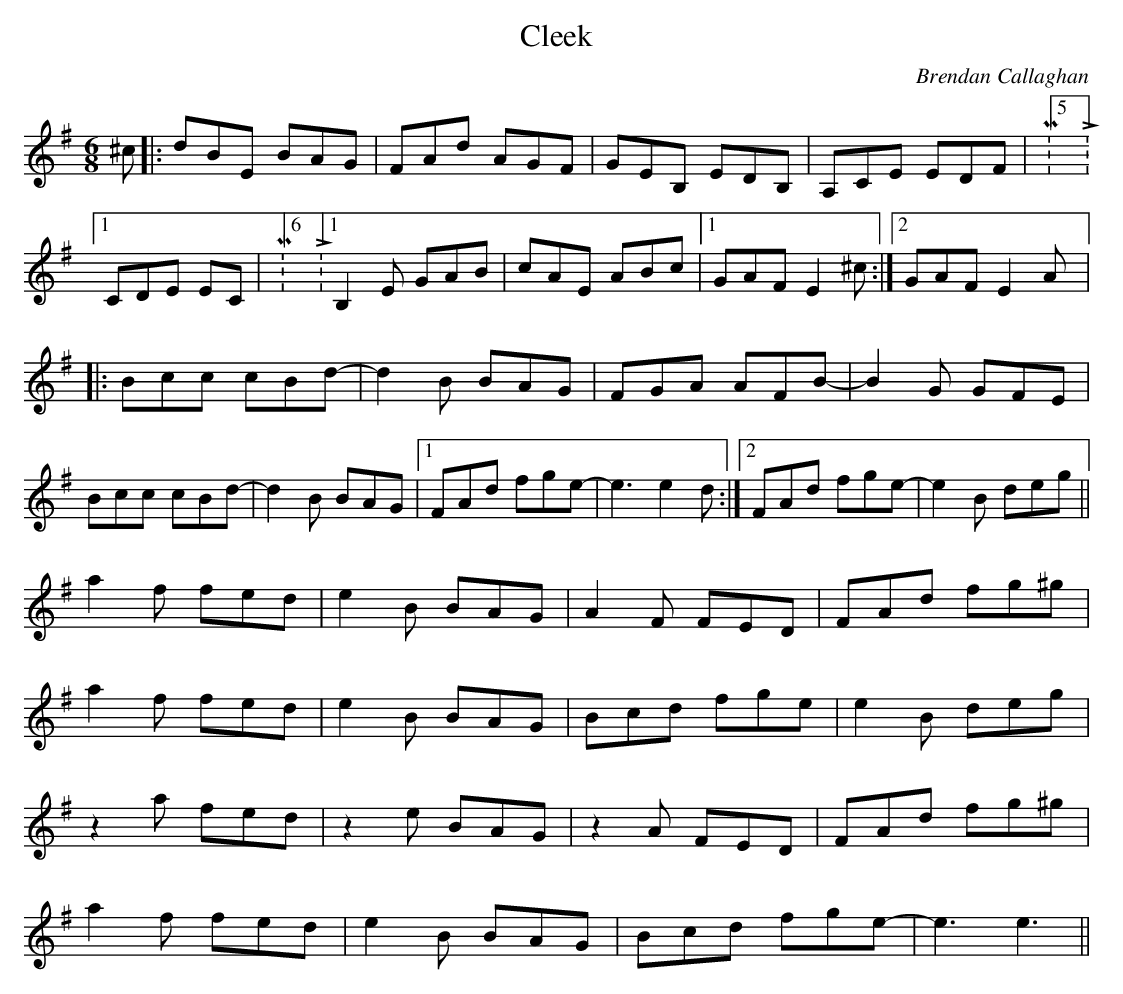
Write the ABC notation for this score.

X:1
T:Cleek
M:6/8
L:1/8
C:Brendan Callaghan
K:EMin
^c |: dBE BAG | FAd AGF | GEB, EDB, | A,CE EDF |M:5/8 L:1/8\
!CDE EC | M:6/8 L:1/8\
B,2E GAB | cAE ABc |1 GAF E2^c :|2 GAF E2A |:
!Bcc cBd- | d2B BAG | FGA AFB- | B2G GFE |
!Bcc cBd- | d2B BAG |1 FAd fge- | e3 e2d :|2 FAd fge-|e2B deg ||
!a2f fed | e2B BAG | A2F FED | FAd fg^g |
!a2f fed | e2B BAG | Bcd fge | e2B deg |
!z2 a fed | z2 e BAG | z2 A FED | FAd fg^g |
!a2f fed | e2B BAG | Bcd fge- | e3 e3 ||
